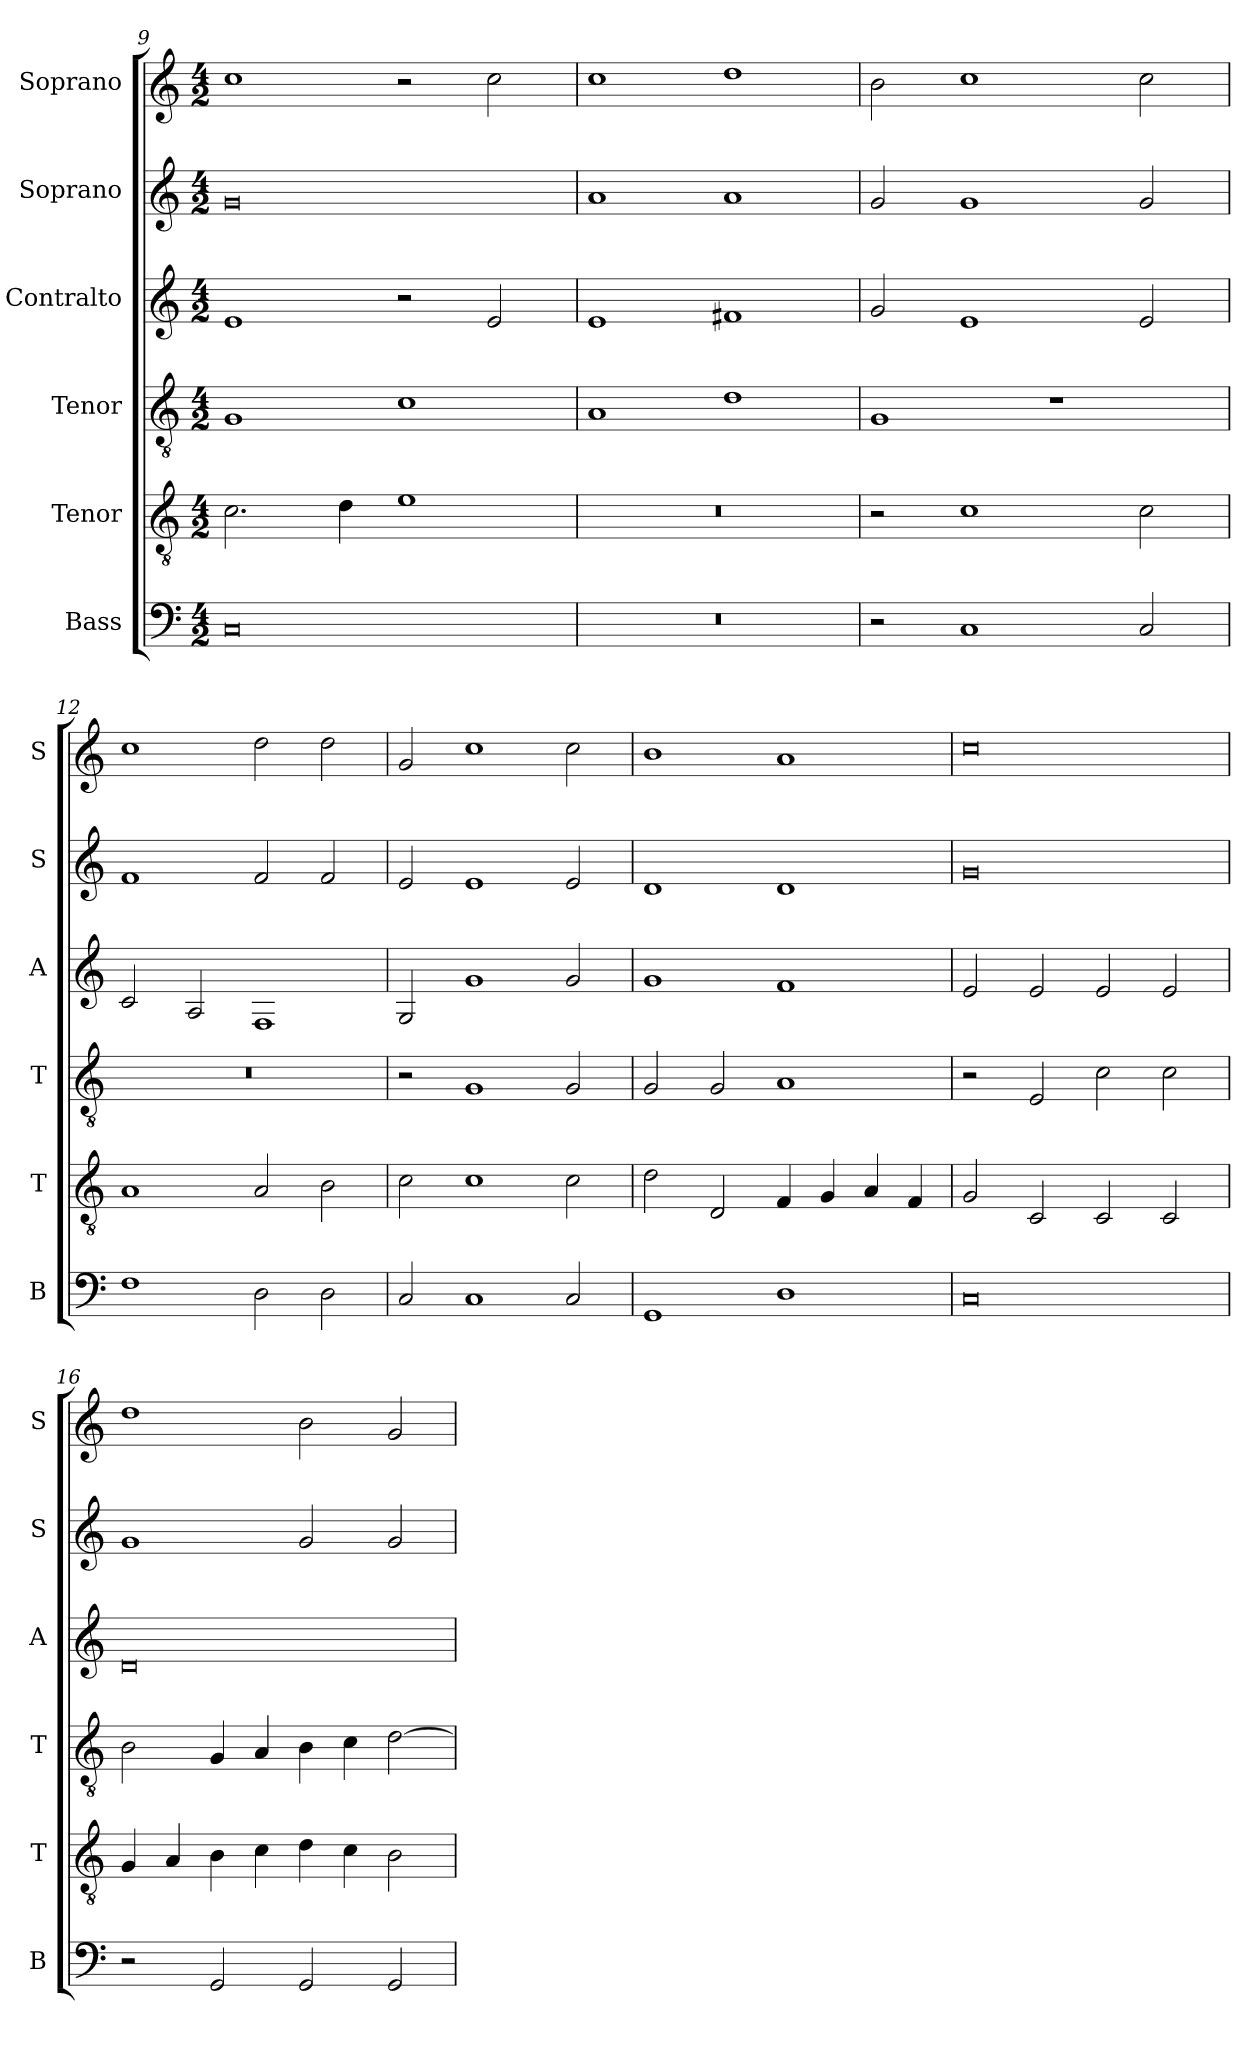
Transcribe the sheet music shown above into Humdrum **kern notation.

**kern	**kern	**kern	**kern	**kern	**kern
*part6	*part5	*part4	*part3	*part2	*part1
*staff6	*staff5	*staff4	*staff3	*staff2	*staff1
*I"Bass	*I"Tenor	*I"Tenor	*I"Contralto	*I"Soprano	*I"Soprano
*I'B	*I'T	*I'T	*I'A	*I'S	*I'S
*clefF4	*clefGv2	*clefGv2	*clefG2	*clefG2	*clefG2
*k[]	*k[]	*k[]	*k[]	*k[]	*k[]
*G:mix	*G:mix	*G:mix	*G:mix	*G:mix	*G:mix
*M4/2	*M4/2	*M4/2	*M4/2	*M4/2	*M4/2
=9	=9	=9	=9	=9	=9
0C	2.c	1G	1e	0g	1cc
.	4d	.	.	.	.
.	1e	1c	2r	.	2r
.	.	.	2e	.	2cc
=10	=10	=10	=10	=10	=10
0r	0r	1A	1e	1a	1cc
.	.	1d	1f#X	1a	1dd
=11	=11	=11	=11	=11	=11
2r	2r	1G	2g	2g	2b
1C	1c	.	1e	1g	1cc
.	.	1r	.	.	.
2C	2c	.	2e	2g	2cc
=12	=12	=12	=12	=12	=12
1F	1A	0r	2c	1f	1cc
.	.	.	2A	.	.
2D	2A	.	1F	2f	2dd
2D	2B	.	.	2f	2dd
=13	=13	=13	=13	=13	=13
2C	2c	2r	2G	2e	2g
1C	1c	1G	1g	1e	1cc
2C	2c	2G	2g	2e	2cc
=14	=14	=14	=14	=14	=14
1GG	2d	2G	1g	1d	1b
.	2D	2G	.	.	.
1D	4F	1A	1f	1d	1a
.	4G	.	.	.	.
.	4A	.	.	.	.
.	4F	.	.	.	.
=15	=15	=15	=15	=15	=15
0C	2G	2r	2e	0g	0cc
.	2C	2E	2e	.	.
.	2C	2c	2e	.	.
.	2C	2c	2e	.	.
=16	=16	=16	=16	=16	=16
2r	4G	2B	0d	1g	1dd
.	4A	.	.	.	.
2GG	4B	4G	.	.	.
.	4c	4A	.	.	.
2GG	4d	4B	.	2g	2b
.	4c	4c	.	.	.
2GG	2B	[2d	.	2g	2g
=	=	=	=	=	=
*-	*-	*-	*-	*-	*-
